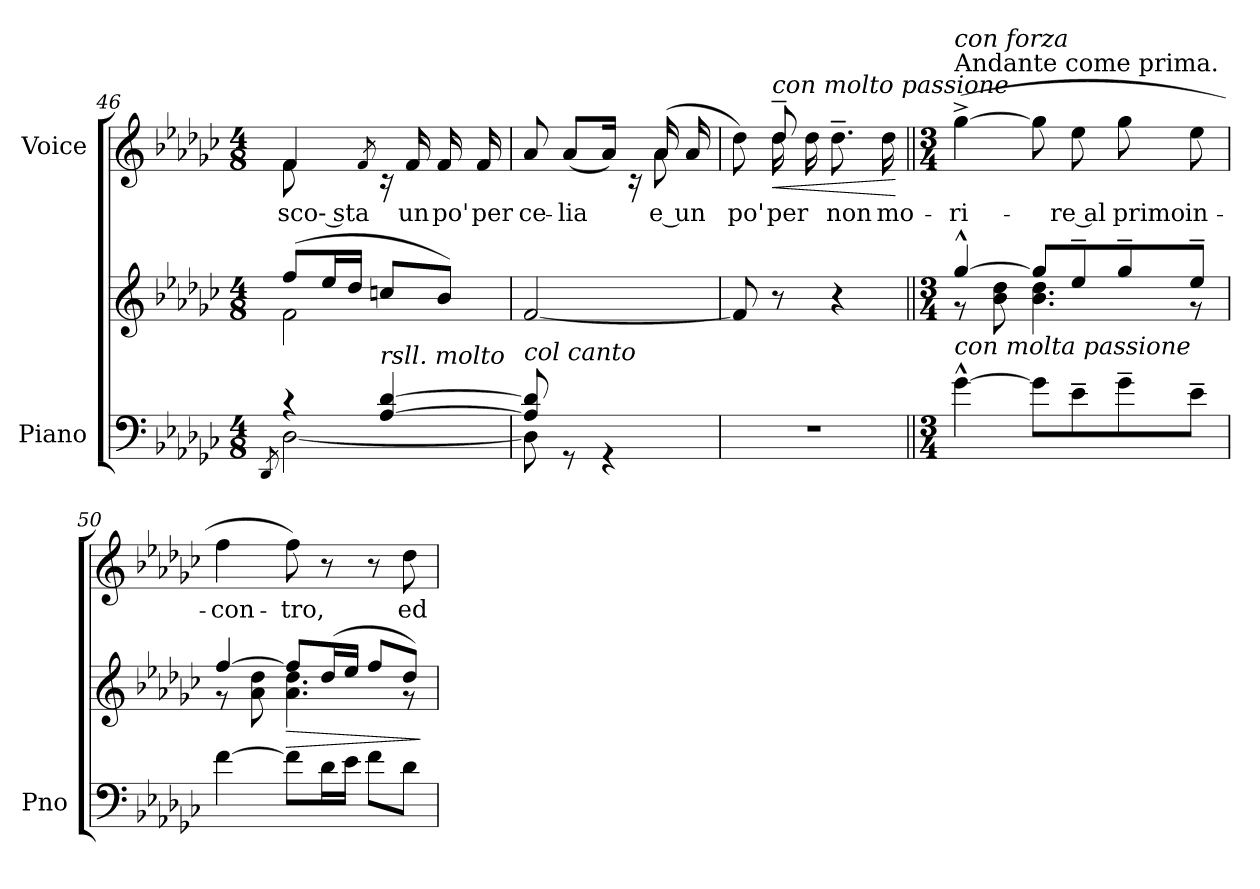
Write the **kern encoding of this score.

**kern	**kern	**dynam	**kern	**text	**dynam
*part2	*part2	*part2	*part1	*part1	*part1
*staff3	*staff2	*staff2/3	*staff1	*staff1	*staff1
*I"Piano	*	*	*I"Voice	*	*
*I'Pno	*	*	*	*	*
*clefF4	*clefG2	*	*clefG2	*	*
*k[b-e-a-d-g-c-]	*k[b-e-a-d-g-c-]	*	*k[b-e-a-d-g-c-]	*	*
*M4/8	*M4/8	*	*M4/8	*	*
=46	=46	=46	=46	=46	=46
*^	*	*	*	*	*
.	8qDD-/	.	.	.	.	.
*	*	*^	*	*	*	*
!	!	!	!	!	!LO:TX:a:i:t=rall. molto	!	!
!	!	!	!	!	!	!LO:LY:b	!
*	*	*	*	*	*^	*	*
4r	[2D-\	(>8ff/L	2f\	.	4f/	8f\	sco- sta	.
.	.	16ee-/L	.	.	.	4.ryy	.	.
.	.	16dd-/JJ	.	.	.	.	.	.
.	.	.	.	.	8qf/	.	.	.
!LO:TX:a:i:t=rsll. molto	!	!	!	!	!	!	!	!
[4A-/ [4d-/	.	8ccn/L	.	.	16rc	.	.	.
!	!	!	!	!	!	!	!LO:LY:b	!
.	.	.	.	.	16f/	.	un	.
!	!	!	!	!	!	!	!LO:LY:b	!
.	.	8b-/J)	.	.	16f/	.	po'	.
!	!	!	!	!	!	!	!LO:LY:b	!
.	.	.	.	.	16f/	.	per	.
*	*	*v	*v	*	*	*	*	*
=47	=47	=47	=47	=47	=47	=47	=47
!LO:TX:a:i:t=col canto	!	!	!	!	!	!	!
!	!	!	!	!	!	!LO:LY:b	!
8A-/] 8d-/]	8D-\]	[2f/	.	8a-/	4.ryy	ce-	.
!	!	!	!	!	!	!LO:LY:b	!
8rGG	4.ryy	.	.	(<8a-/L	.	lia	.
4rGG	.	.	.	16a-/Jk)	.	.	.
.	.	.	.	16rc	.	.	.
!	!	!	!	!	!	!LO:LY:b	!
.	.	.	.	(>16a-/	8a-\	e un	.
.	.	.	.	16a-/	.	.	.
*v	*v	*	*	*	*	*	*
=48	=48	=48	=48	=48	=48	=48
!	!	!	!	!	!LO:LY:b	!
2r	8f/]	.	8dd-\)	8ryy	po'	.
!	!	!	!LO:TX:a:i:t=con molto passione	!	!	!
!	!	!	!	!	!LO:LY:b	!LO:HP:b
.	8r	.	8dd-~/	16dd-\	per	<
.	.	.	.	16dd-\	.	.
!	!	!	!	!	!LO:LY:b	!
.	4r	.	8.dd-~\	4ryy	non	.
!	!	!	!	!	!LO:LY:b	!
.	.	.	16dd-\	.	mo-	.
*	*	*	*v	*v	*	*
.	.	.	.	.	[
!!LO:PB:g=z
=49||	=49||	=49||	=49||	=49||	=49||
*M3/4	*M3/4	*	*M3/4	*	*
*	*^	*	*	*	*
!	!	!	!	!LO:TX:a:t=Andante come prima.	!	!
!	!	!	!	!LO:TX:a:i:t=con forza	!	!
!LO:TX:a:i:t=con molta passione	!	!	!	!	!	!
!	!	!	!	!	!LO:LY:b	!
[4g-^^\	[4gg-^^/	8r	.	(>[4gg-^\	ri-	.
.	.	8b-\ 8dd-\	.	.	.	.
8g-\L]	8gg-/L]	4.b-\ 4.dd-\	.	8gg-\]	.	.
!	!	!	!	!	!LO:LY:b	!
8e-~\	8ee-~/	.	.	8ee-\	re al	.
!	!	!	!	!	!LO:LY:b	!
8g-~\	8gg-~/	.	.	8gg-\	primo	.
!	!	!	!	!	!LO:LY:b	!
8e-~\J	8ee-~/J	8r	.	8ee-\	in-	.
=50	=50	=50	=50	=50	=50	=50
!	!	!	!	!	!LO:LY:b	!
[4f\	[4ff/	8r	.	4ff\	con-	.
.	.	8a-\ 8dd-\	.	.	.	.
!	!	!	!LO:HP:b	!	!LO:LY:b	!
8f\L]	8ff/L]	4.a-\ 4.dd-\	>	8ff\)	tro,	.
16d-\L	(>16dd-/L	.	.	8r	.	.
16e-\JJ	16ee-/JJ	.	.	.	.	.
8f\L	8ff/L	.	.	8r	.	.
!	!	!	!	!	!LO:LY:b	!
8d-\J	8dd-/J)	8r	.	8dd-\	ed	.
*	*v	*v	*	*	*	*
.	.	]	.	.	.
=	=	=	=	=	=
*-	*-	*-	*-	*-	*-
